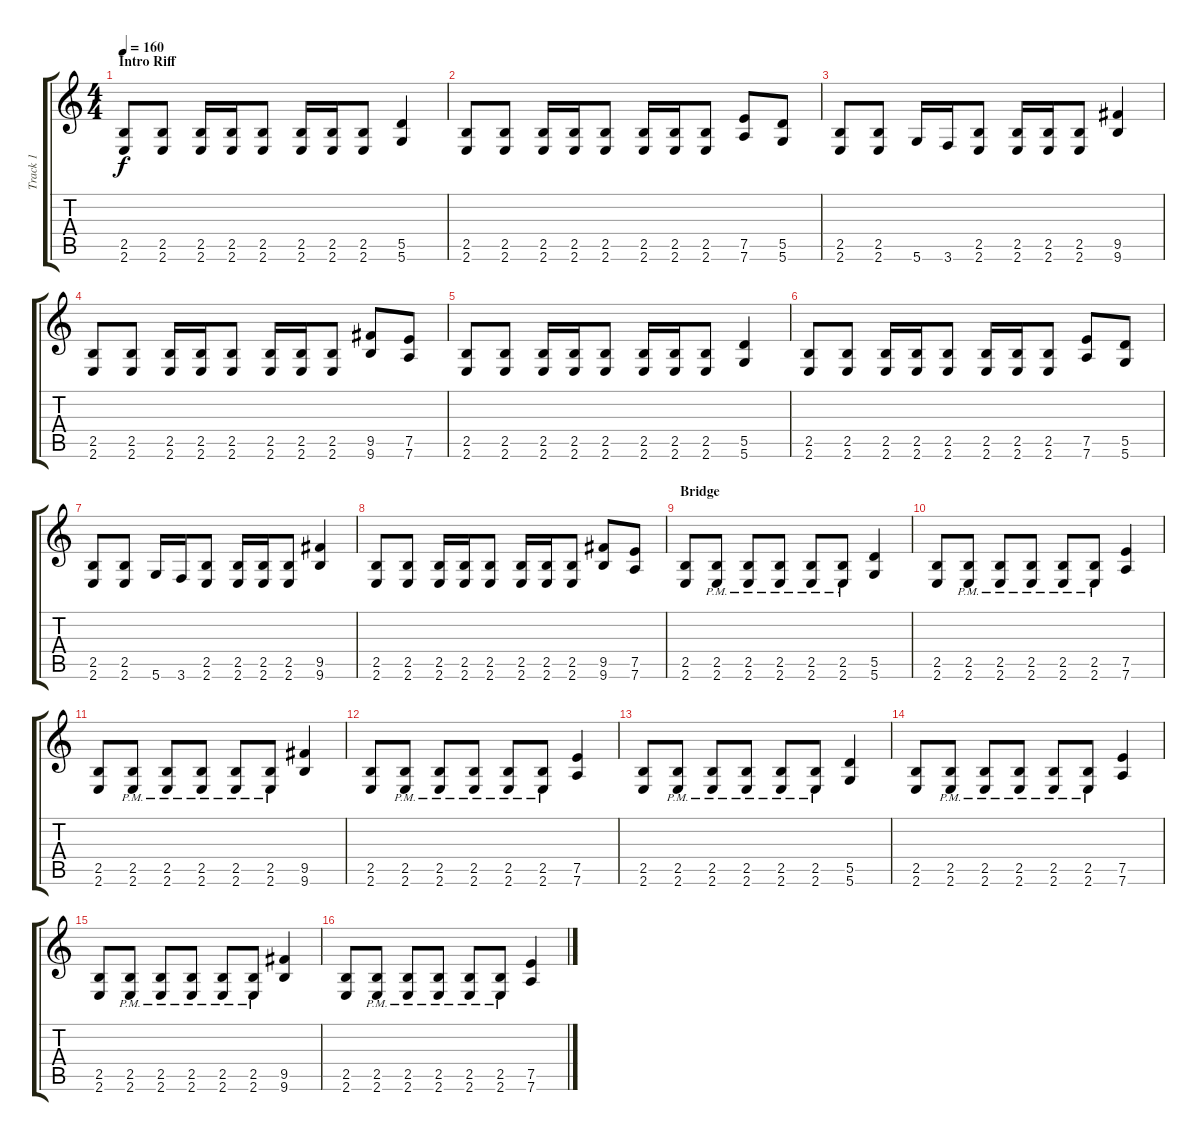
\track ("Track 1" "Track 1") {instrument distortionguitar}
\staff {score tabs}
\tuning (E4 B3 G3 D3 A2 D2) {hide}
\ts (4 4)
\section ("" "Intro Riff")
\tempo 160
\clef g2
\ks c
(2.5 2.6).8{dy f} (2.5 2.6).8 (2.5 2.6).16 (2.5 2.6).16 (2.5 2.6).8 (2.5 2.6).16 (2.5 2.6).16 (2.5 2.6).8 (5.5 5.6).4 |
(2.5 2.6).8 (2.5 2.6).8 (2.5 2.6).16 (2.5 2.6).16 (2.5 2.6).8 (2.5 2.6).16 (2.5 2.6).16 (2.5 2.6).8 (7.5 7.6).8 (5.5 5.6).8 |
(2.5 2.6).8 (2.5 2.6).8 5.6.16 3.6.16 (2.5 2.6).8 (2.5 2.6).16 (2.5 2.6).16 (2.5 2.6).8 (9.5 9.6).4 |
(2.5 2.6).8 (2.5 2.6).8 (2.5 2.6).16 (2.5 2.6).16 (2.5 2.6).8 (2.5 2.6).16 (2.5 2.6).16 (2.5 2.6).8 (9.5 9.6).8 (7.5 7.6).8 |
(2.5 2.6).8 (2.5 2.6).8 (2.5 2.6).16 (2.5 2.6).16 (2.5 2.6).8 (2.5 2.6).16 (2.5 2.6).16 (2.5 2.6).8 (5.5 5.6).4 |
(2.5 2.6).8 (2.5 2.6).8 (2.5 2.6).16 (2.5 2.6).16 (2.5 2.6).8 (2.5 2.6).16 (2.5 2.6).16 (2.5 2.6).8 (7.5 7.6).8 (5.5 5.6).8 |
(2.5 2.6).8 (2.5 2.6).8 5.6.16 3.6.16 (2.5 2.6).8 (2.5 2.6).16 (2.5 2.6).16 (2.5 2.6).8 (9.5 9.6).4 |
(2.5 2.6).8 (2.5 2.6).8 (2.5 2.6).16 (2.5 2.6).16 (2.5 2.6).8 (2.5 2.6).16 (2.5 2.6).16 (2.5 2.6).8 (9.5 9.6).8 (7.5 7.6).8 |
\section ("" "Bridge")
(2.5 2.6).8 (2.5{pm} 2.6{pm}).8 (2.5{pm} 2.6{pm}).8 (2.5{pm} 2.6{pm}).8 (2.5{pm} 2.6{pm}).8 (2.5{pm} 2.6{pm}).8 (5.5 5.6).4 |
(2.5 2.6).8 (2.5{pm} 2.6{pm}).8 (2.5{pm} 2.6{pm}).8 (2.5{pm} 2.6{pm}).8 (2.5{pm} 2.6{pm}).8 (2.5{pm} 2.6{pm}).8 (7.5 7.6).4 |
(2.5 2.6).8 (2.5{pm} 2.6{pm}).8 (2.5{pm} 2.6{pm}).8 (2.5{pm} 2.6{pm}).8 (2.5{pm} 2.6{pm}).8 (2.5{pm} 2.6{pm}).8 (9.5 9.6).4 |
(2.5 2.6).8 (2.5{pm} 2.6{pm}).8 (2.5{pm} 2.6{pm}).8 (2.5{pm} 2.6{pm}).8 (2.5{pm} 2.6{pm}).8 (2.5{pm} 2.6{pm}).8 (7.5 7.6).4 |
(2.5 2.6).8 (2.5{pm} 2.6{pm}).8 (2.5{pm} 2.6{pm}).8 (2.5{pm} 2.6{pm}).8 (2.5{pm} 2.6{pm}).8 (2.5{pm} 2.6{pm}).8 (5.5 5.6).4 |
(2.5 2.6).8 (2.5{pm} 2.6{pm}).8 (2.5{pm} 2.6{pm}).8 (2.5{pm} 2.6{pm}).8 (2.5{pm} 2.6{pm}).8 (2.5{pm} 2.6{pm}).8 (7.5 7.6).4 |
(2.5 2.6).8 (2.5{pm} 2.6{pm}).8 (2.5{pm} 2.6{pm}).8 (2.5{pm} 2.6{pm}).8 (2.5{pm} 2.6{pm}).8 (2.5{pm} 2.6{pm}).8 (9.5 9.6).4 |
(2.5 2.6).8 (2.5{pm} 2.6{pm}).8 (2.5{pm} 2.6{pm}).8 (2.5{pm} 2.6{pm}).8 (2.5{pm} 2.6{pm}).8 (2.5{pm} 2.6{pm}).8 (7.5 7.6).4
